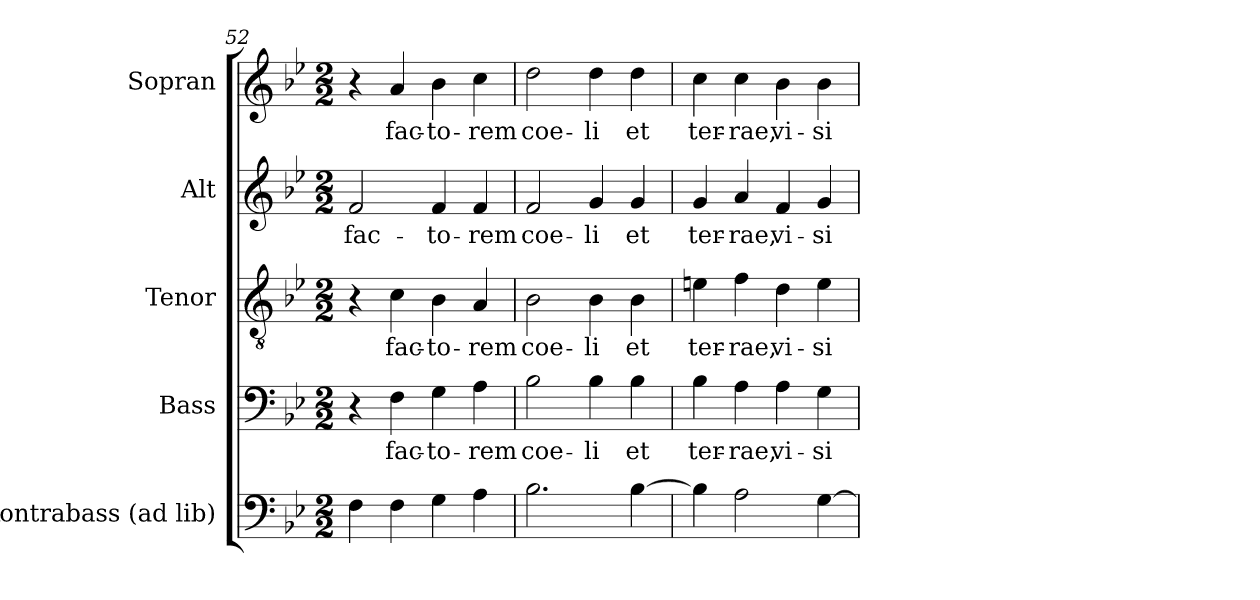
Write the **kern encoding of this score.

**kern	**kern	**text	**kern	**text	**kern	**text	**kern	**text
*part5	*part4	*part4	*part3	*part3	*part2	*part2	*part1	*part1
*staff5	*staff4	*staff4	*staff3	*staff3	*staff2	*staff2	*staff1	*staff1
*I"Kontrabass (ad lib)	*I"Bass	*	*I"Tenor	*	*I"Alt	*	*I"Sopran	*
*I'Kb.	*I'B.	*	*I'T.	*	*I'A.	*	*I'S.	*
*clefF4	*clefF4	*	*clefGv2	*	*clefG2	*	*clefG2	*
*ITrd7c12	*	*	*	*	*	*	*	*
*k[b-e-]	*k[b-e-]	*	*k[b-e-]	*	*k[b-e-]	*	*k[b-e-]	*
*B-:	*B-:	*	*B-:	*	*B-:	*	*B-:	*
*M2/2	*M2/2	*	*M2/2	*	*M2/2	*	*M2/2	*
=52	=52	=52	=52	=52	=52	=52	=52	=52
!	!	!	!	!	!	!LO:LY:b	!	!
4FF\	4r	.	4r	.	2f/	fac-	4r	.
!	!	!LO:LY:b	!	!LO:LY:b	!	!	!	!LO:LY:b
4FF\	4F\	fac-	4c\	fac-	.	.	4a/	fac-
!	!	!LO:LY:b	!	!LO:LY:b	!	!LO:LY:b	!	!LO:LY:b
4GG\	4G\	-to-	4B-\	-to-	4f/	-to-	4b-\	-to-
!	!	!LO:LY:b	!	!LO:LY:b	!	!LO:LY:b	!	!LO:LY:b
4AA\	4A\	-rem	4A/	-rem	4f/	-rem	4cc\	-rem
=53	=53	=53	=53	=53	=53	=53	=53	=53
!	!	!LO:LY:b	!	!LO:LY:b	!	!LO:LY:b	!	!LO:LY:b
2.BB-\	2B-\	coe-	2B-\	coe-	2f/	coe-	2dd\	coe-
!	!	!LO:LY:b	!	!LO:LY:b	!	!LO:LY:b	!	!LO:LY:b
.	4B-\	-li	4B-\	-li	4g/	-li	4dd\	-li
!	!	!LO:LY:b	!	!LO:LY:b	!	!LO:LY:b	!	!LO:LY:b
[4BB-\	4B-\	et	4B-\	et	4g/	et	4dd\	et
=54	=54	=54	=54	=54	=54	=54	=54	=54
!	!	!LO:LY:b	!	!LO:LY:b	!	!LO:LY:b	!	!LO:LY:b
4BB-\]	4B-\	ter-	4en\	ter-	4g/	ter-	4cc\	ter-
!	!	!LO:LY:b	!	!LO:LY:b	!	!LO:LY:b	!	!LO:LY:b
2AA\	4A\	-rae,	4f\	-rae,	4a/	-rae,	4cc\	-rae,
!	!	!LO:LY:b	!	!LO:LY:b	!	!LO:LY:b	!	!LO:LY:b
.	4A\	vi-	4d\	vi-	4f/	vi-	4b-\	vi-
!	!	!LO:LY:b	!	!LO:LY:b	!	!LO:LY:b	!	!LO:LY:b
[4GG\	4G\	-si-	4e\	-si-	4g/	-si-	4b-\	-si-
=	=	=	=	=	=	=	=	=
*-	*-	*-	*-	*-	*-	*-	*-	*-
